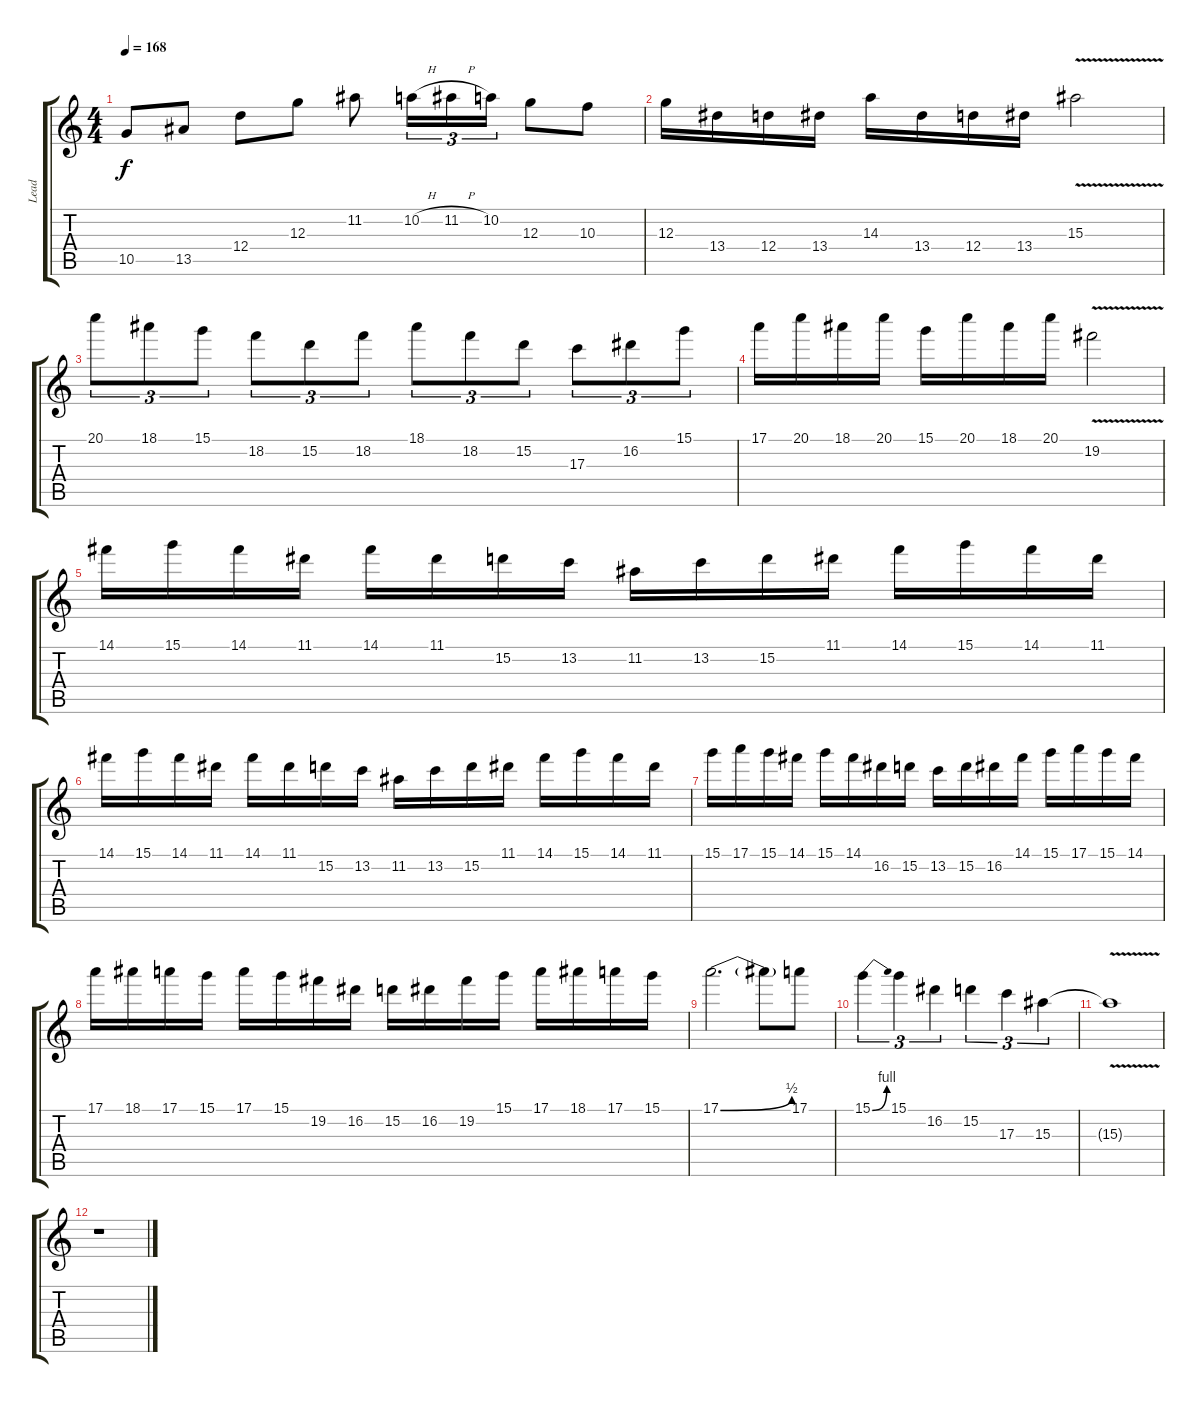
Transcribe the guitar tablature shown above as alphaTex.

\track ("Lead" "Lead") {instrument distortionguitar}
\staff {score tabs}
\tuning (E4 B3 G3 D3 A2 E2) {hide}
\ts (4 4)
\tempo 168
\clef g2
\ks c
10.5.8{dy f} 13.5.8 12.4.8 12.3.8 11.2.8 10.2{h}.16{tu (3 2)} 11.2{h}.16{tu (3 2)} 10.2.16{tu (3 2)} 12.3.8 10.3.8 |
12.3.16 13.4.16 12.4.16 13.4.16 14.3.16 13.4.16 12.4.16 13.4.16 15.3{v}.2 |
20.1.8{tu (3 2)} 18.1.8{tu (3 2)} 15.1.8{tu (3 2)} 18.2.8{tu (3 2)} 15.2.8{tu (3 2)} 18.2.8{tu (3 2)} 18.1.8{tu (3 2)} 18.2.8{tu (3 2)} 15.2.8{tu (3 2)} 17.3.8{tu (3 2)} 16.2.8{tu (3 2)} 15.1.8{tu (3 2)} |
17.1.16 20.1.16 18.1.16 20.1.16 15.1.16 20.1.16 18.1.16 20.1.16 19.2{v}.2 |
14.1.16 15.1.16 14.1.16 11.1.16 14.1.16 11.1.16 15.2.16 13.2.16 11.2.16 13.2.16 15.2.16 11.1.16 14.1.16 15.1.16 14.1.16 11.1.16 |
14.1.16 15.1.16 14.1.16 11.1.16 14.1.16 11.1.16 15.2.16 13.2.16 11.2.16 13.2.16 15.2.16 11.1.16 14.1.16 15.1.16 14.1.16 11.1.16 |
15.1.16 17.1.16 15.1.16 14.1.16 15.1.16 14.1.16 16.2.16 15.2.16 13.2.16 15.2.16 16.2.16 14.1.16 15.1.16 17.1.16 15.1.16 14.1.16 |
17.1.16 18.1.16 17.1.16 15.1.16 17.1.16 15.1.16 19.2.16 16.2.16 15.2.16 16.2.16 19.2.16 15.1.16 17.1.16 18.1.16 17.1.16 15.1.16 |
17.1{be (bend 0 0 60 2)}.2{d} 17.1{t}.8 17.1.8 |
15.1{be (bend 0 0 60 4)}.4{tu (3 2)} 15.1.4{tu (3 2)} 16.2.4{tu (3 2)} 15.2.4{tu (3 2)} 17.3.4{tu (3 2)} 15.3.4{tu (3 2)} |
15.3{v t}.1 |
r.1
